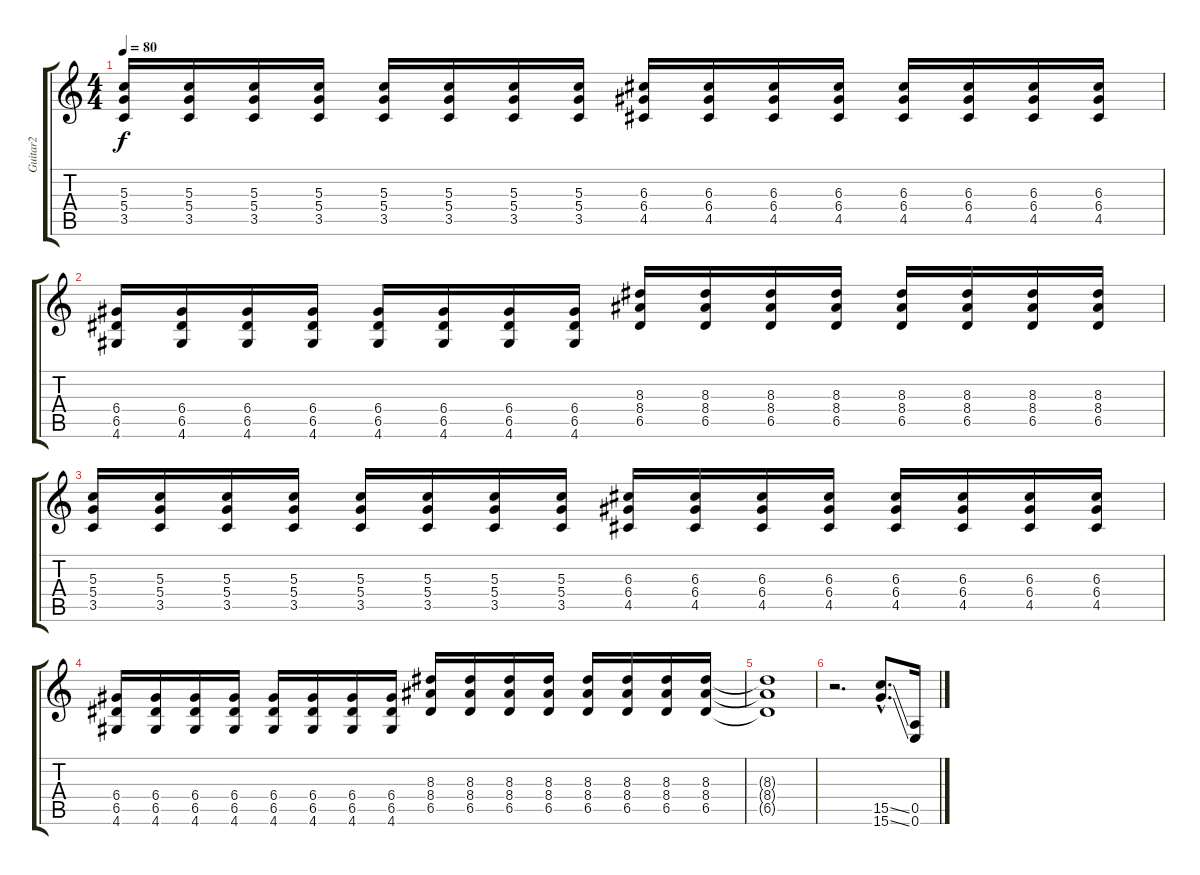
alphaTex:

\track ("Guitar2" "Guitar2") {instrument overdrivenguitar}
\staff {score tabs}
\tuning (E4 B3 G3 D3 A2 E2) {hide}
\ts (4 4)
\tempo 80
\clef g2
\ks c
(5.3 5.4 3.5).16{dy f} (5.3 5.4 3.5).16 (5.3 5.4 3.5).16 (5.3 5.4 3.5).16 (5.3 5.4 3.5).16 (5.3 5.4 3.5).16 (5.3 5.4 3.5).16 (5.3 5.4 3.5).16 (6.3 6.4 4.5).16 (6.3 6.4 4.5).16 (6.3 6.4 4.5).16 (6.3 6.4 4.5).16 (6.3 6.4 4.5).16 (6.3 6.4 4.5).16 (6.3 6.4 4.5).16 (6.3 6.4 4.5).16 |
(6.4 6.5 4.6).16 (6.4 6.5 4.6).16 (6.4 6.5 4.6).16 (6.4 6.5 4.6).16 (6.4 6.5 4.6).16 (6.4 6.5 4.6).16 (6.4 6.5 4.6).16 (6.4 6.5 4.6).16 (8.3 8.4 6.5).16 (8.3 8.4 6.5).16 (8.3 8.4 6.5).16 (8.3 8.4 6.5).16 (8.3 8.4 6.5).16 (8.3 8.4 6.5).16 (8.3 8.4 6.5).16 (8.3 8.4 6.5).16 |
(5.3 5.4 3.5).16 (5.3 5.4 3.5).16 (5.3 5.4 3.5).16 (5.3 5.4 3.5).16 (5.3 5.4 3.5).16 (5.3 5.4 3.5).16 (5.3 5.4 3.5).16 (5.3 5.4 3.5).16 (6.3 6.4 4.5).16 (6.3 6.4 4.5).16 (6.3 6.4 4.5).16 (6.3 6.4 4.5).16 (6.3 6.4 4.5).16 (6.3 6.4 4.5).16 (6.3 6.4 4.5).16 (6.3 6.4 4.5).16 |
(6.4 6.5 4.6).16 (6.4 6.5 4.6).16 (6.4 6.5 4.6).16 (6.4 6.5 4.6).16 (6.4 6.5 4.6).16 (6.4 6.5 4.6).16 (6.4 6.5 4.6).16 (6.4 6.5 4.6).16 (8.3 8.4 6.5).16 (8.3 8.4 6.5).16 (8.3 8.4 6.5).16 (8.3 8.4 6.5).16 (8.3 8.4 6.5).16 (8.3 8.4 6.5).16 (8.3 8.4 6.5).16 (8.3 8.4 6.5).16 |
(8.3{t} 8.4{t} 6.5{t}).1 |
r.2{d} (15.5{ss} 15.6{ss hac}).8{d} (0.5 0.6).16
